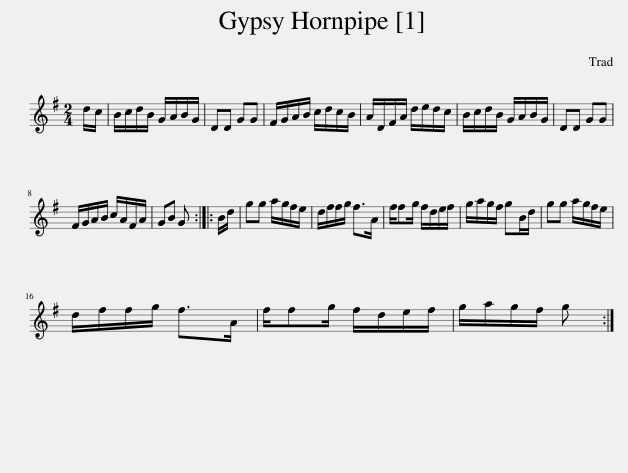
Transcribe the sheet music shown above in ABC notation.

X:1
L:1/8
M:2/4
I:linebreak $
K:G
V:1 treble
V:1
 d/c/ | B/c/d/B/ G/A/B/G/ | DD GG | F/G/A/B/ c/d/c/B/ | A/D/F/A/ d/e/d/c/ | %5
 B/c/d/B/ G/A/B/G/ | DD GG |$ F/G/A/B/ c/A/F/A/ | GB G :: B/d/ | %10
 gg a/g/f/e/ | d/f/f/g/ f>A | f/fg/ f/d/e/f/ | g/a/g/f/ gB/d/ | gg a/g/f/e/ |$ %15
 d/f/f/g/ f>A | f/fg/ f/d/e/f/ | g/a/g/f/ g :| %18
